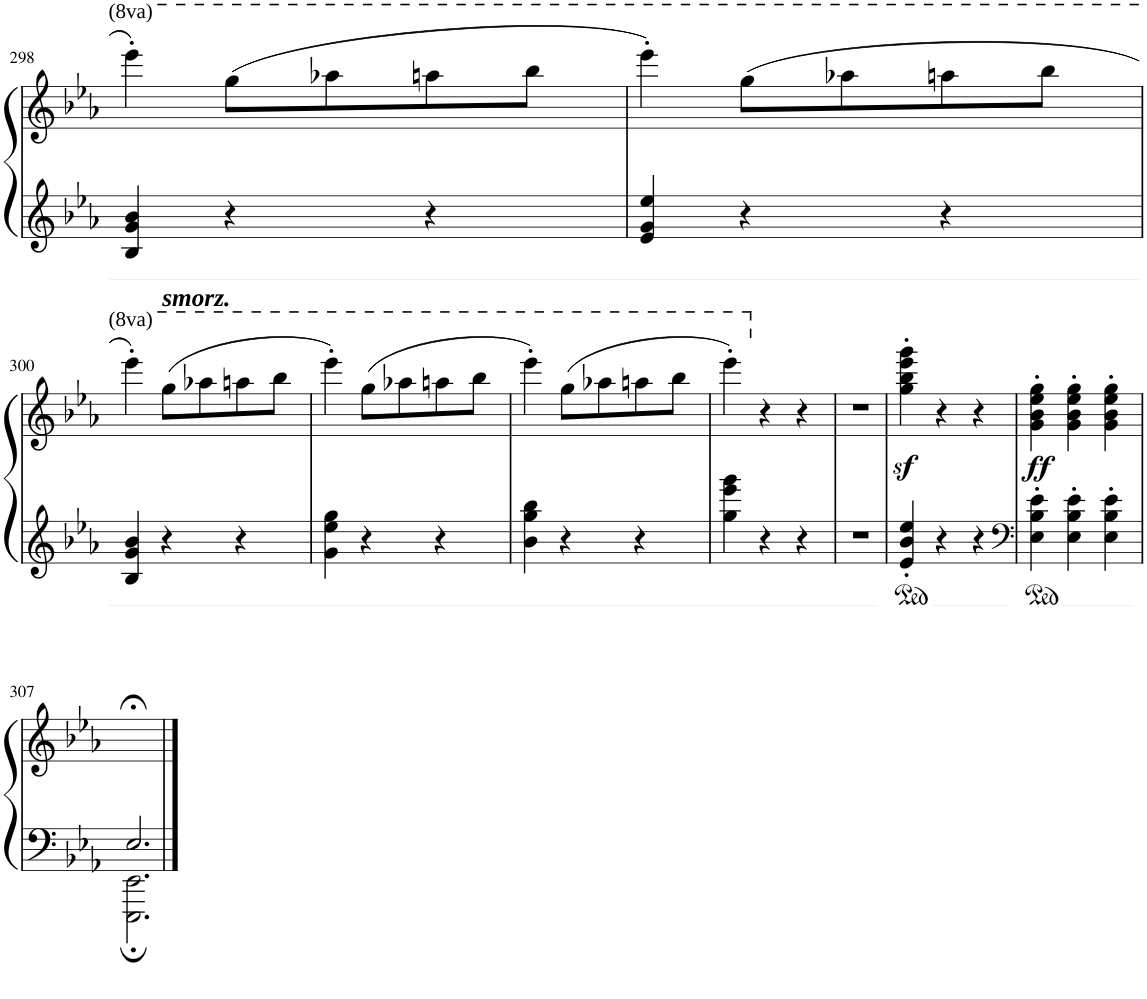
**kern	**kern	**dynam
*part1	*part1	*part1
*staff2	*staff1	*staff1/2
*I"Piano	*	*
*I'Pno	*	*
!!LO:PB:g=z
*clefG2	*clefG2	*
*k[b-e-a-]	*k[b-e-a-]	*
*M3/4	*M3/4	*
=298	=298	=298
4B-/ 4g/ 4b-/	4eeee-'\	.
4r	(8ggg\L	.
.	8aaa-X\	.
4r	8aaan\	.
.	8bbb-\J	.
=299	=299	=299
4e-/ 4g/ 4ee-/	4eeee-'\)	.
4r	(8ggg\L	.
.	8aaa-X\	.
4r	8aaan\	.
.	8bbb-\J	.
!!LO:LB:g=z
=300	=300	=300
4B-/ 4g/ 4b-/	4eeee-'\)	.
!	!LO:TX:a:Bi:t=smorz.	!
4r	(8ggg\L	.
.	8aaa-X\	.
4r	8aaan\	.
.	8bbb-\J	.
=301	=301	=301
4g\ 4ee-\ 4gg\	4eeee-'\)	.
4r	(8ggg\L	.
.	8aaa-X\	.
4r	8aaan\	.
.	8bbb-\J	.
=302	=302	=302
4b-\ 4gg\ 4bb-\	4eeee-'\)	.
4r	(8ggg\L	.
.	8aaa-X\	.
4r	8aaan\	.
.	8bbb-\J	.
=303	=303	=303
4gg\ 4eee-\ 4ggg\	4eeee-'\)	.
4r	4r	.
4r	4r	.
=304	=304	=304
2.r	2.r	.
=305	=305	=305
4e-/' 4b-/' 4ee-/'	4gg\z<' 4bb-\z<' 4eee-\z<' 4ggg\z<'	.
4r	4r	.
4r	4r	.
=306	=306	=306
*clefF4	*	*
!	!	!LO:DY:b
4E-\' 4B-\' 4e-\'	4g\' 4b-\' 4ee-\' 4gg\'	ff
4E-\' 4B-\' 4e-\'	4g\' 4b-\' 4ee-\' 4gg\'	.
4E-\' 4B-\' 4e-\'	4g\' 4b-\' 4ee-\' 4gg\'	.
!!LO:LB:g=z
=307	=307	=307
*^	*	*
2.E-;</	2.EEE-\; 2.EE-\;	2.ryy	.
*v	*v	*	*
==	==	==
*-	*-	*-
